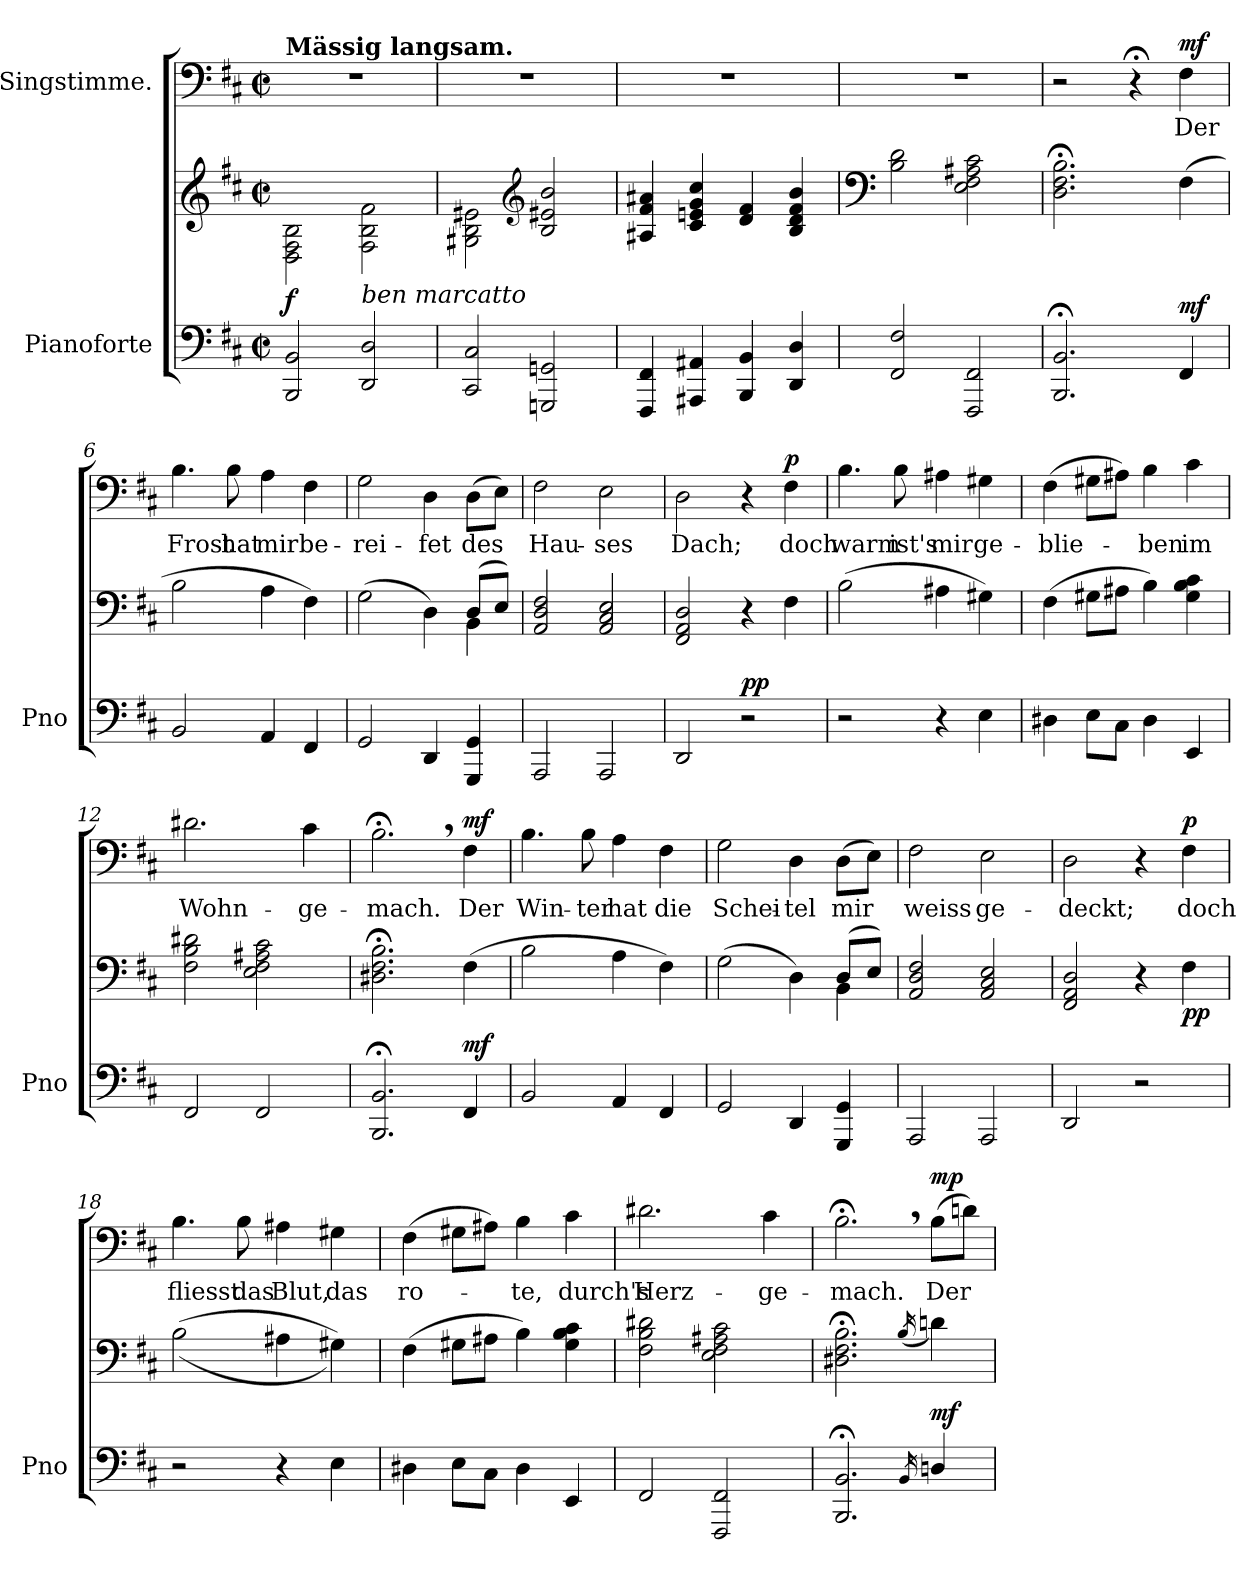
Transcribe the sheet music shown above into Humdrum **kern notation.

**kern	**kern	**dynam	**kern	**text	**dynam
*part2	*part2	*part2	*part1	*part1	*part1
*staff3	*staff2	*staff2/3	*staff1	*staff1	*staff1
*I"Pianoforte	*	*	*I"Singstimme.	*	*
*I'Pno	*	*	*	*	*
*clefF4	*clefG2	*	*clefF4	*	*
*k[f#c#]	*k[f#c#]	*	*k[f#c#]	*	*
*M2/2	*M2/2	*	*M2/2	*	*
*met(c|)	*met(c|)	*	*met(c|)	*	*
=1	=1	=1	=1	=1	=1
!	!	!	!LO:TX:a:B:t=Mässig langsam.	!	!
!	!	!LO:DY:a=2	!	!	!
2BBB/ 2BB/	2D\ 2F#\ 2B\	f	1r	.	.
!LO:TX:a:i:t=ben marcatto	!	!	!	!	!
2DD/ 2D/	2F#\ 2B\ 2f#\	.	.	.	.
=2	=2	=2	=2	=2	=2
2CC#/ 2C#/	2G#X\ 2B\ 2e#X\	.	1r	.	.
*	*clefG2	*	*	*	*
2GGGn/ 2GGn/	2B/ 2e#X/ 2b/	.	.	.	.
=3	=3	=3	=3	=3	=3
4FFF#/ 4FF#/	4A#X/ 4f#/ 4a#X/	.	1r	.	.
4AAA#X/ 4AA#X/	4c#/ 4en/ 4g/ 4cc#/	.	.	.	.
4BBB/ 4BB/	4d/ 4f#/	.	.	.	.
4DD/ 4D/	4B/ 4d/ 4f#/ 4b/	.	.	.	.
=4	=4	=4	=4	=4	=4
*	*clefF4	*	*	*	*
2FF#/ 2F#/	2B\ 2d\	.	1r	.	.
2FFF#/ 2FF#/	2E\ 2F#\ 2A#X\ 2c#\	.	.	.	.
=5	=5	=5	=5	=5	=5
2.BBB/;< 2.BB/;<	2.D\;< 2.F#\;< 2.B\;<	.	2r	.	.
.	.	.	4r;<	.	.
!	!	!LO:DY:a=2	!	!LO:LY:b	!LO:DY:a
4FF#/	(4F#\	mf	4F#\	Der	mf
=6	=6	=6	=6	=6	=6
!	!	!	!	!LO:LY:b	!
2BB/	2B\	.	4.B\	Frost	.
!	!	!	!	!LO:LY:b	!
.	.	.	8B\	hat	.
!	!	!	!	!LO:LY:b	!
4AA/	4A\	.	4A\	mir	.
!	!	!	!	!LO:LY:b	!
4FF#/	4F#\)	.	4F#\	be-	.
!!LO:LB:g=z
=7	=7	=7	=7	=7	=7
*	*^	*	*	*	*
!	!	!	!	!	!LO:LY:b	!
2GG/	(>2G\	2.ryy	.	2G\	-rei-	.
!	!	!	!	!	!LO:LY:b	!
4DD/	4D\)	.	.	4D\	-fet	.
!	!	!	!	!	!LO:LY:b	!
4GGG/ 4GG/	(8D/L	4BB\	.	(8D\L	des	.
.	8E/J)	.	.	8E\J)	.	.
*	*v	*v	*	*	*	*
=8	=8	=8	=8	=8	=8
!	!	!	!	!LO:LY:b	!
2AAA/	2AA/ 2D/ 2F#/	.	2F#\	Hau-	.
!	!	!	!	!LO:LY:b	!
2AAA/	2AA/ 2C#/ 2E/	.	2E\	-ses	.
=9	=9	=9	=9	=9	=9
!	!	!	!	!LO:LY:b	!
2DD/	2FF#/ 2AA/ 2D/	.	2D\	Dach;	.
!	!	!LO:DY:a=2	!	!	!
2r	4r	pp	4r	.	.
!	!	!	!	!LO:LY:b	!LO:DY:a
.	4F#\	.	4F#\	doch	p
=10	=10	=10	=10	=10	=10
!	!	!	!	!LO:LY:b	!
2r	(2B\	.	4.B\	warm	.
!	!	!	!	!LO:LY:b	!
.	.	.	8B\	ist's	.
!	!	!	!	!LO:LY:b	!
4r	4A#X\	.	4A#X\	mir	.
!	!	!	!	!LO:LY:b	!
4E\	4G#X\)	.	4G#X\	ge-	.
=11	=11	=11	=11	=11	=11
!	!	!	!	!LO:LY:b	!
4D#X\	(4F#\	.	(4F#\	-blie-	.
8E\L	8G#X\L	.	8G#X\L	.	.
8C#\J	8A#X\J	.	8A#X\J)	.	.
!	!	!	!	!LO:LY:b	!
4D#\	4B\)	.	4B\	-ben	.
!	!	!	!	!LO:LY:b	!
4EE/	4G#\ 4B\ 4c#\	.	4c#\	im	.
=12	=12	=12	=12	=12	=12
!	!	!	!	!LO:LY:b	!
2FF#/	2F#\ 2B\ 2d#X\	.	2.d#X\	Wohn-	.
2FF#/	2E\ 2F#\ 2A#X\ 2c#\	.	.	.	.
!	!	!	!	!LO:LY:b	!
.	.	.	4c#\	-ge-	.
!!LO:LB:g=z
=13	=13	=13	=13	=13	=13
!	!	!	!	!LO:LY:b	!
2.BBB/;< 2.BB/;<	2.D#X\;< 2.F#\;< 2.B\;<	.	2.B;<,\	-mach.	.
!	!	!LO:DY:a=2	!	!LO:LY:b	!LO:DY:a
4FF#/	(4F#\	mf	4F#\	Der	mf
=14	=14	=14	=14	=14	=14
!	!	!	!	!LO:LY:b	!
2BB/	2B\	.	4.B\	Win-	.
!	!	!	!	!LO:LY:b	!
.	.	.	8B\	-ter	.
!	!	!	!	!LO:LY:b	!
4AA/	4A\	.	4A\	hat	.
!	!	!	!	!LO:LY:b	!
4FF#/	4F#\)	.	4F#\	die	.
=15	=15	=15	=15	=15	=15
*	*^	*	*	*	*
!	!	!	!	!	!LO:LY:b	!
2GG/	(>2G\	2.ryy	.	2G\	Schei-	.
!	!	!	!	!	!LO:LY:b	!
4DD/	4D\)	.	.	4D\	-tel	.
!	!	!	!	!	!LO:LY:b	!
4GGG/ 4GG/	(8D/L	4BB\	.	(8D\L	mir	.
.	8E/J)	.	.	8E\J)	.	.
*	*v	*v	*	*	*	*
=16	=16	=16	=16	=16	=16
!	!	!	!	!LO:LY:b	!
2AAA/	2AA/ 2D/ 2F#/	.	2F#\	weiss	.
!	!	!	!	!LO:LY:b	!
2AAA/	2AA/ 2C#/ 2E/	.	2E\	ge-	.
=17	=17	=17	=17	=17	=17
!	!	!	!	!LO:LY:b	!
2DD/	2FF#/ 2AA/ 2D/	.	2D\	-deckt;	.
2r	4r	.	4r	.	.
!	!	!LO:DY:b	!	!LO:LY:b	!LO:DY:a
.	4F#\	pp	4F#\	doch	p
=18	=18	=18	=18	=18	=18
!	!	!	!	!LO:LY:b	!
2r	((2B\	.	4.B\	fliesst	.
!	!	!	!	!LO:LY:b	!
.	.	.	8B\	das	.
!	!	!	!	!LO:LY:b	!
4r	4A#X\	.	4A#X\	Blut,	.
!	!	!	!	!LO:LY:b	!
4E\	4G#X\))	.	4G#X\	das	.
!!LO:LB:g=z
=19	=19	=19	=19	=19	=19
!	!	!	!	!LO:LY:b	!
4D#X\	(4F#\	.	(4F#\	ro-	.
8E\L	8G#X\L	.	8G#X\L	.	.
8C#\J	8A#X\J	.	8A#X\J)	.	.
!	!	!	!	!LO:LY:b	!
4D#\	4B\)	.	4B\	-te,	.
!	!	!	!	!LO:LY:b	!
4EE/	4G#\ 4B\ 4c#\	.	4c#\	durch's	.
=20	=20	=20	=20	=20	=20
!	!	!	!	!LO:LY:b	!
2FF#/	2F#\ 2B\ 2d#X\	.	2.d#X\	Herz-	.
2FFF#/ 2FF#/	2E\ 2F#\ 2A#X\ 2c#\	.	.	.	.
!	!	!	!	!LO:LY:b	!
.	.	.	4c#\	-ge-	.
=21	=21	=21	=21	=21	=21
!	!	!	!	!LO:LY:b	!
2.BBB/;< 2.BB/;<	2.D#X\;< 2.F#\;< 2.B\;<	.	2.B;<,\	-mach.	.
16qBB/	(16qB/	.	.	.	.
!	!	!LO:DY:a=2	!	!LO:LY:b	!LO:DY:a
4Dn/	4dn\)	mf	(8B\L	Der	mp
.	.	.	8dn\J)	.	.
=	=	=	=	=	=
*-	*-	*-	*-	*-	*-
